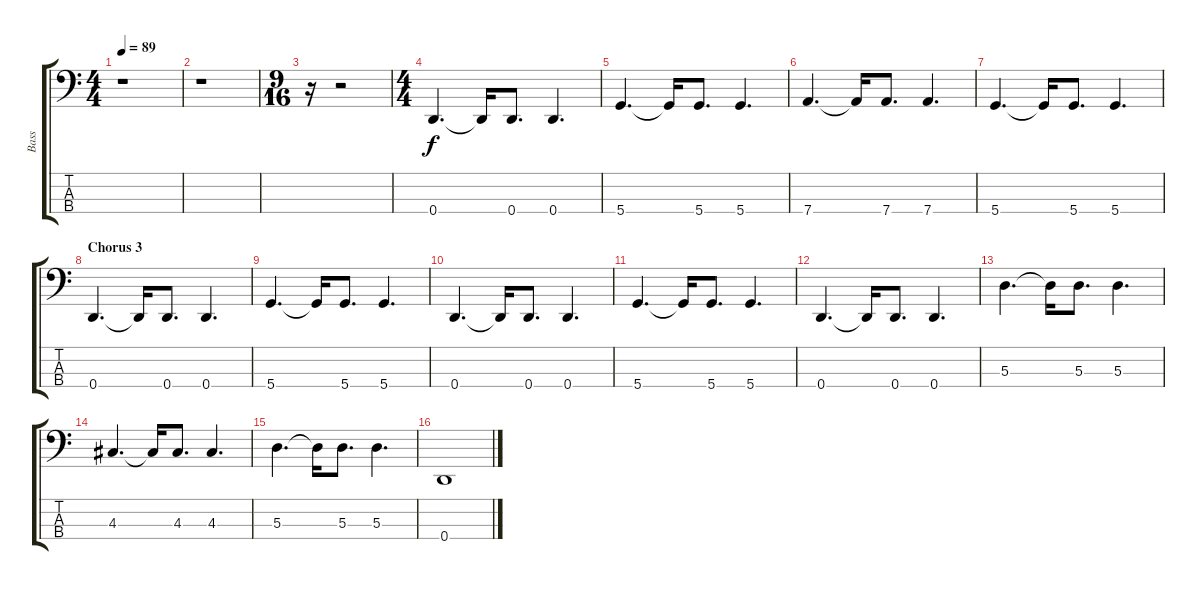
\track ("Bass" "Bass") {instrument electricbassfinger}
\staff {score tabs}
\tuning (G2 D2 A1 D1) {hide}
\ts (4 4)
\tempo 89
\clef f4
\ks c
r.1{dy f} |
r.1 |
\ts (9 16)
r.16 r.2 |
\ts (4 4)
0.4.4{d} 0.4{t}.16 0.4.8{d} 0.4.4{d} |
5.4.4{d} 5.4{t}.16 5.4.8{d} 5.4.4{d} |
7.4.4{d} 7.4{t}.16 7.4.8{d} 7.4.4{d} |
5.4.4{d} 5.4{t}.16 5.4.8{d} 5.4.4{d} |
\section ("" "Chorus 3")
0.4.4{d} 0.4{t}.16 0.4.8{d} 0.4.4{d} |
5.4.4{d} 5.4{t}.16 5.4.8{d} 5.4.4{d} |
0.4.4{d} 0.4{t}.16 0.4.8{d} 0.4.4{d} |
5.4.4{d} 5.4{t}.16 5.4.8{d} 5.4.4{d} |
0.4.4{d} 0.4{t}.16 0.4.8{d} 0.4.4{d} |
5.3.4{d} 5.3{t}.16 5.3.8{d} 5.3.4{d} |
4.3.4{d} 4.3{t}.16 4.3.8{d} 4.3.4{d} |
5.3.4{d} 5.3{t}.16 5.3.8{d} 5.3.4{d} |
0.4.1
